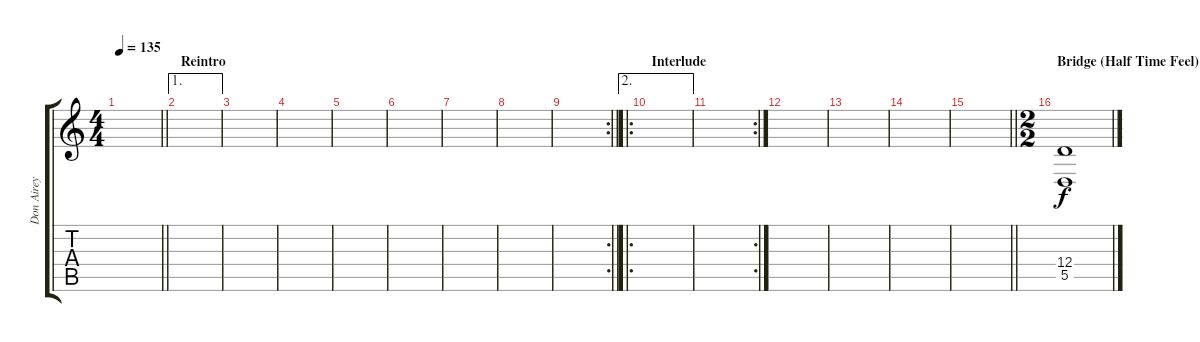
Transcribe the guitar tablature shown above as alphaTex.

\track ("Don Airey" "Don Airey") {instrument pad7halo}
\staff {score tabs}
\tuning (E4 B3 G3 D3 A2 E2) {hide}
\ts (4 4)
\tempo 135
\clef g2
\barLineRight lightlight
\ks c
|
\ae 1
\section ("" "Reintro")
|
|
|
|
|
|
|
\rc 2
\barLineRight lightlight
|
\ae 2
\ro
\section ("" "Interlude")
|
\rc 2
|
|
|
|
\barLineRight lightlight
|
\ts (2 2)
\section ("" "Bridge (Half Time Feel)")
(12.4 5.5).1
